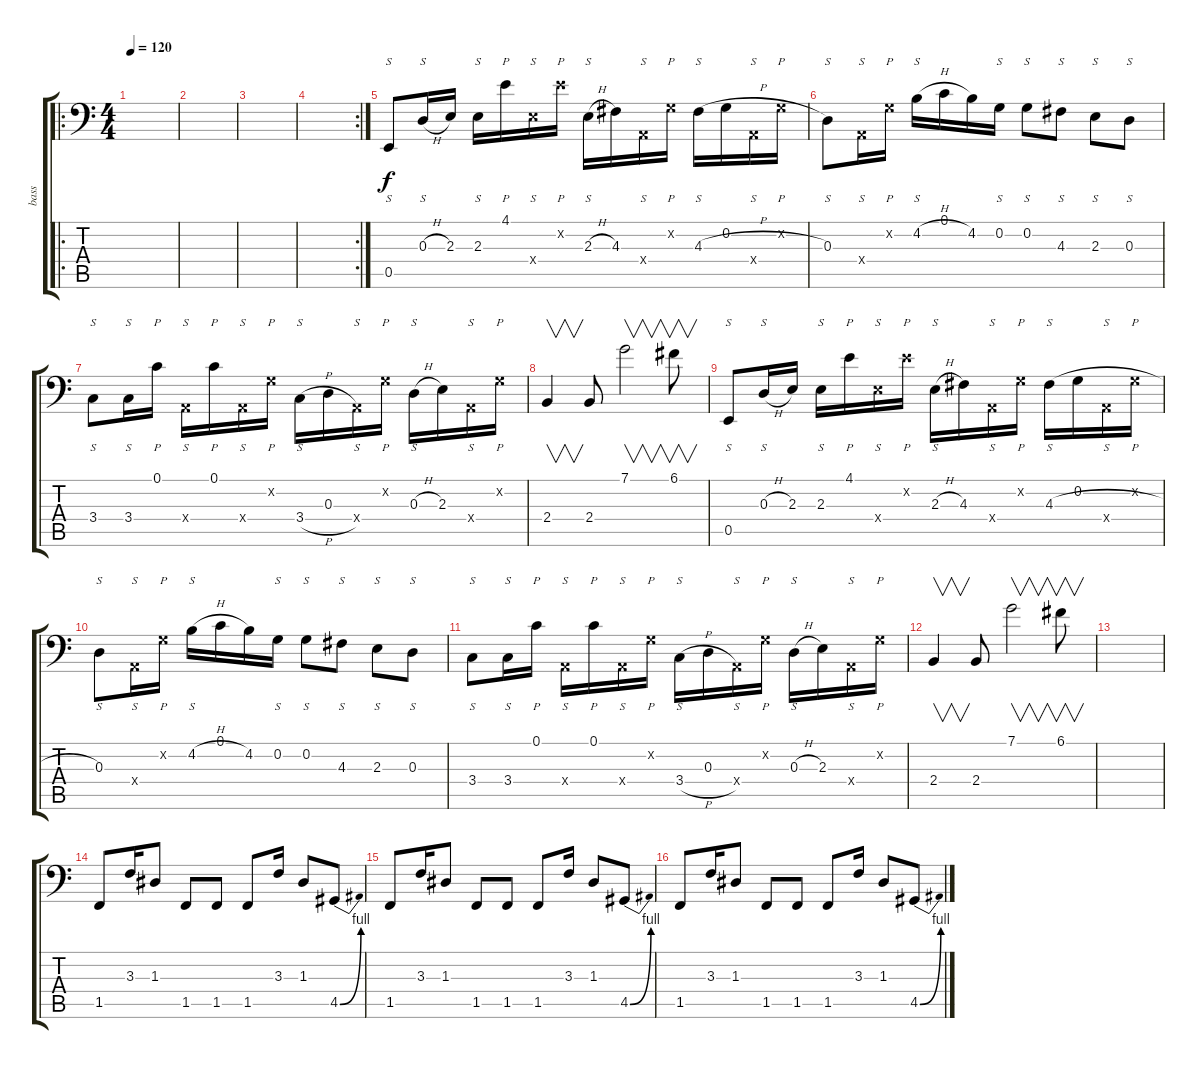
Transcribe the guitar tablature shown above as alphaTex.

\track ("bass" "bass") {instrument slapbass1}
\staff {score tabs}
\tuning (C3 G2 D2 A1 E1 B0) {hide}
\ro
\ts (4 4)
\tempo 120
\clef f4
\ks c
|
|
|
\rc 2
|
0.5.8{s volume 13} 0.3{h}.16{s} 2.3.16 2.3.16{s} 4.1.16{p} 7.4{x}.16{s} 9.2{x}.16{p} 2.3{h}.16{s} 4.3.16 0.4{x}.16{s} 0.2{x}.16{p} 4.3{h}.16{s} 0.2.16 0.4{x}.16{s} 0.2{x}.16{p} |
0.3.8{s} 0.4{x}.16{s} 0.2{x}.16{p} 4.2{h}.16{s} 0.1.16 4.2.16 0.2.16{s} 0.2.8{s} 4.3.8{s} 2.3.8{s} 0.3.8{s} |
3.4.8{s} 3.4.16{s} 0.1.16{p} 0.4{x}.16{s} 0.1.16{p} 0.4{x}.16{s} 0.2{x}.16{p} 3.4{h}.16{s} 0.3.16 0.4{x}.16{s} 0.2{x}.16{p} 0.3{h}.16{s} 2.3.16 0.4{x}.16{s} 0.2{x}.16{p} |
2.4.4{v} 2.4.8 7.1.2{v} 6.1.8{v} |
0.5.8{s} 0.3{h}.16{s} 2.3.16 2.3.16{s} 4.1.16{p} 7.4{x}.16{s} 9.2{x}.16{p} 2.3{h}.16{s} 4.3.16 0.4{x}.16{s} 0.2{x}.16{p} 4.3{h}.16{s} 0.2.16 0.4{x}.16{s} 0.2{x}.16{p} |
0.3.8{s} 0.4{x}.16{s} 0.2{x}.16{p} 4.2{h}.16{s} 0.1.16 4.2.16 0.2.16{s} 0.2.8{s} 4.3.8{s} 2.3.8{s} 0.3.8{s} |
3.4.8{s} 3.4.16{s} 0.1.16{p} 0.4{x}.16{s} 0.1.16{p} 0.4{x}.16{s} 0.2{x}.16{p} 3.4{h}.16{s} 0.3.16 0.4{x}.16{s} 0.2{x}.16{p} 0.3{h}.16{s} 2.3.16 0.4{x}.16{s} 0.2{x}.16{p} |
2.4.4{v} 2.4.8 7.1.2{v} 6.1.8{v} |
|
1.5.8 3.3.16 1.3.8 1.5.8 1.5.8 1.5.8 3.3.16 1.3.8 4.5{be (bend 0 0 60 4)}.8 |
1.5.8 3.3.16 1.3.8 1.5.8 1.5.8 1.5.8 3.3.16 1.3.8 4.5{be (bend 0 0 60 4)}.8 |
1.5.8 3.3.16 1.3.8 1.5.8 1.5.8 1.5.8 3.3.16 1.3.8 4.5{be (bend 0 0 60 4)}.8
